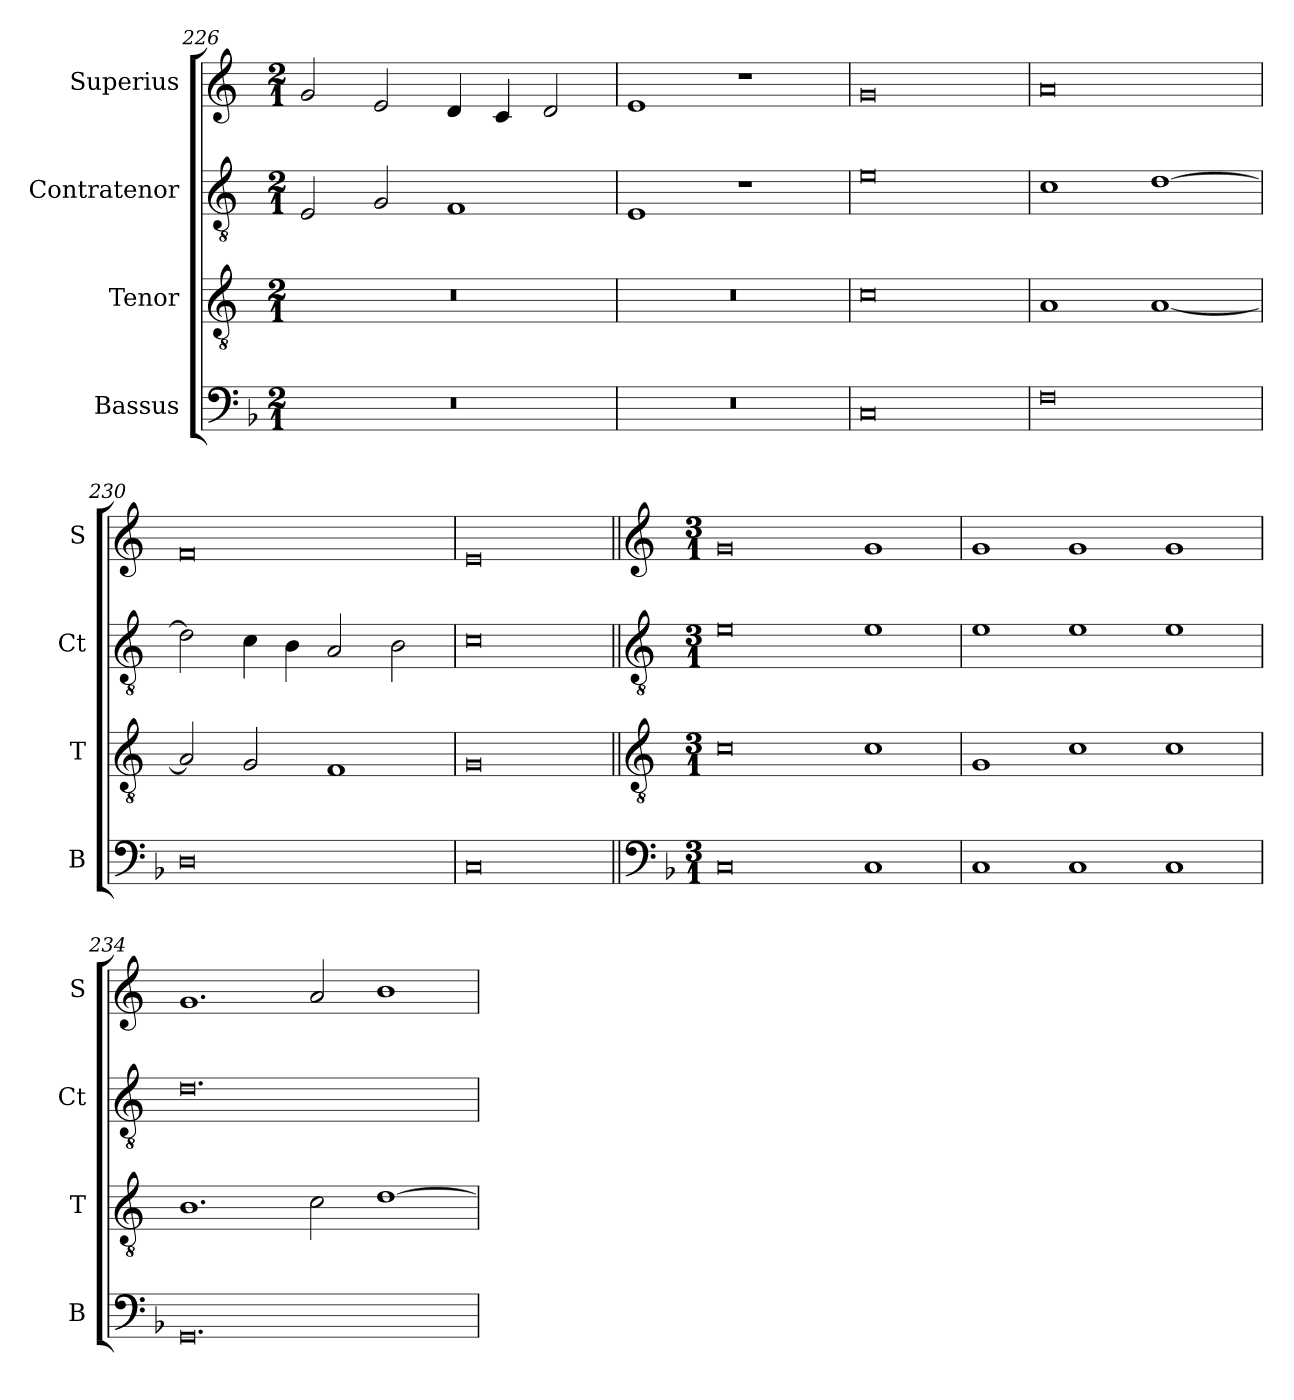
**kern	**kern	**kern	**kern
*part4	*part3	*part2	*part1
*staff4	*staff3	*staff2	*staff1
*I"Bassus	*I"Tenor	*I"Contratenor	*I"Superius
*I'B	*I'T	*I'Ct	*I'S
*clefF4	*clefGv2	*clefGv2	*clefG2
*k[b-]	*k[]	*k[]	*k[]
*M2/1	*M2/1	*M2/1	*M2/1
=226	=226	=226	=226
0r	0r	2E	2g
.	.	2G	2e
.	.	1F	4d
.	.	.	4c
.	.	.	2d
=227	=227	=227	=227
0r	0r	1E	1e
.	.	1r	1r
=228	=228	=228	=228
0C	0c	0e	0g
=229	=229	=229	=229
0F	1A	1c	0a
.	[1A	[1d	.
=230	=230	=230	=230
0D	2A]	2d]	0f
.	2G	4c	.
.	.	4B	.
.	1F	2A	.
.	.	2B	.
=231	=231	=231	=231
0C	0G	0c	0e
!!LO:LB:g=z
=232||	=232||	=232||	=232||
*clefF4	*clefGv2	*clefGv2	*clefG2
*k[b-]	*k[]	*k[]	*k[]
*M3/1	*M3/1	*M3/1	*M3/1
0C	0c	0e	0g
1C	1c	1e	1g
=233	=233	=233	=233
1C	1G	1e	1g
1C	1c	1e	1g
1C	1c	1e	1g
=234	=234	=234	=234
0.GG	1.B	0.d	1.g
.	2c	.	2a
.	[1d	.	1b
=	=	=	=
*-	*-	*-	*-
